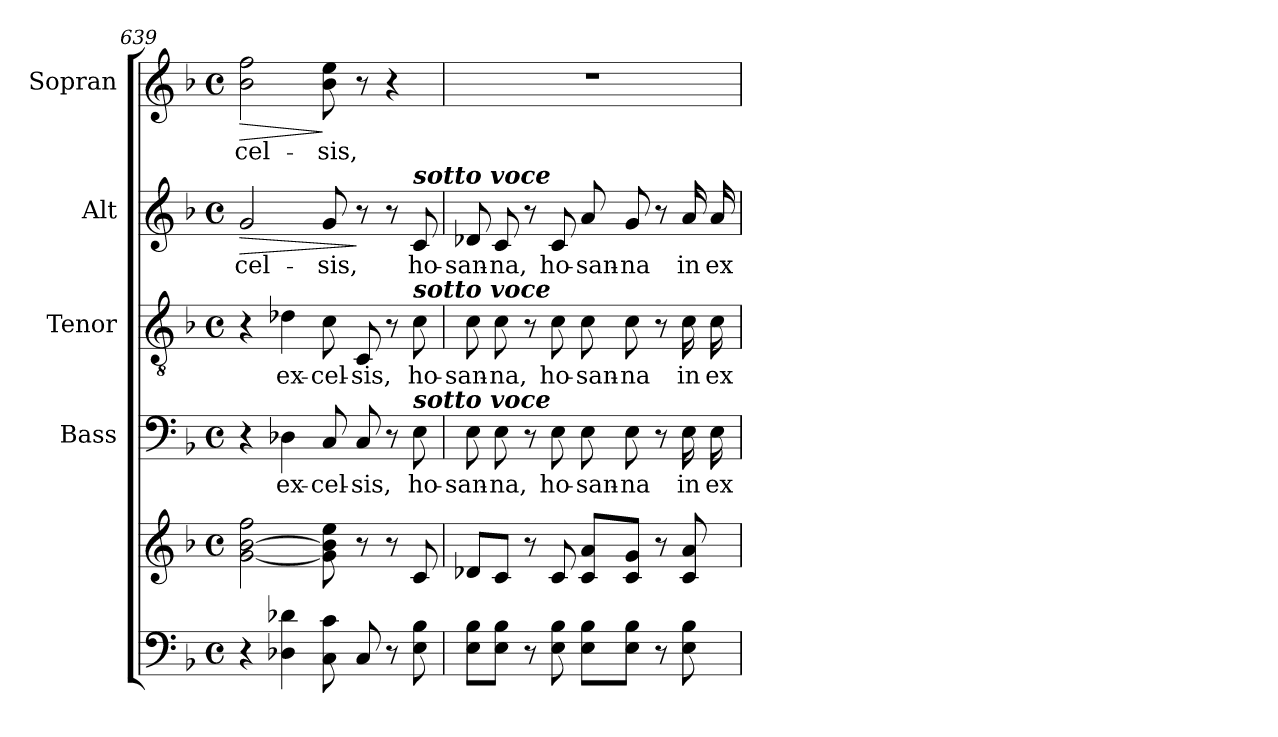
**kern	**kern	**kern	**text	**kern	**text	**kern	**text	**dynam	**kern	**text	**dynam
*part5	*part5	*part4	*part4	*part3	*part3	*part2	*part2	*part2	*part1	*part1	*part1
*staff6	*staff5	*staff4	*staff4	*staff3	*staff3	*staff2	*staff2	*staff2	*staff1	*staff1	*staff1
*	*	*I"Bass	*	*I"Tenor	*	*I"Alt	*	*	*I"Sopran	*	*
*	*	*I'B.	*	*I'T.	*	*I'A.	*	*	*I'S.	*	*
*clefF4	*clefG2	*clefF4	*	*clefGv2	*	*clefG2	*	*	*clefG2	*	*
*k[b-]	*k[b-]	*k[b-]	*	*k[b-]	*	*k[b-]	*	*	*k[b-]	*	*
*F:	*F:	*F:	*	*F:	*	*F:	*	*	*F:	*	*
*M4/4	*M4/4	*M4/4	*	*M4/4	*	*M4/4	*	*	*M4/4	*	*
*met(c)	*met(c)	*met(c)	*	*met(c)	*	*met(c)	*	*	*met(c)	*	*
=639	=639	=639	=639	=639	=639	=639	=639	=639	=639	=639	=639
!	!	!	!	!	!	!	!LO:LY:b	!LO:HP:b	!	!LO:LY:b	!LO:HP:b
4r	[2g\ [2b-\ 2ff\	4r	.	4r	.	2g/	-cel-	>	2b-\ 2ff\	-cel-	>
!	!	!	!LO:LY:b	!	!LO:LY:b	!	!	!	!	!	!
4D-X\ 4d-X\	.	4D-X\	ex-	4d-X\	ex-	.	.	.	.	.	.
!	!	!	!LO:LY:b	!	!LO:LY:b	!	!LO:LY:b	!	!	!LO:LY:b	!
8C\ 8c\	8g\] 8b-\] 8ee\	8C/	-cel-	8c\	-cel-	8g/	-sis,	.	8b-\ 8ee\	-sis,	]
!	!	!	!LO:LY:b	!	!LO:LY:b	!	!	!	!	!	!
8C/	8r	8C/	-sis,	8C/	-sis,	8r	.	]	8r	.	.
8r	8r	8r	.	8r	.	8r	.	.	4r	.	.
!	!	!	!	!	!	!LO:TX:a:Bi:t=sotto voce	!	!	!	!	!
!	!	!	!	!LO:TX:a:Bi:t=sotto voce	!	!	!	!	!	!	!
!	!	!LO:TX:a:Bi:t=sotto voce	!	!	!	!	!	!	!	!	!
!	!	!	!LO:LY:b	!	!LO:LY:b	!	!LO:LY:b	!	!	!	!
8E\ 8B-\	8c/	8E\	ho-	8c\	ho-	8c/	ho-	.	.	.	.
=640	=640	=640	=640	=640	=640	=640	=640	=640	=640	=640	=640
!	!	!	!LO:LY:b	!	!LO:LY:b	!	!LO:LY:b	!	!	!	!
8E\ 8B-\L	8d-X/L	8E\	-san-	8c\	-san-	8d-X/	-san-	.	1r	.	.
!	!	!	!LO:LY:b	!	!LO:LY:b	!	!LO:LY:b	!	!	!	!
8E\ 8B-\J	8c/J	8E\	-na,	8c\	-na,	8c/	-na,	.	.	.	.
8r	8r	8r	.	8r	.	8r	.	.	.	.	.
!	!	!	!LO:LY:b	!	!LO:LY:b	!	!LO:LY:b	!	!	!	!
8E\ 8B-\	8c/	8E\	ho-	8c\	ho-	8c/	ho-	.	.	.	.
!	!	!	!LO:LY:b	!	!LO:LY:b	!	!LO:LY:b	!	!	!	!
8E\ 8B-\L	8c/ 8a/L	8E\	-san-	8c\	-san-	8a/	-san-	.	.	.	.
!	!	!	!LO:LY:b	!	!LO:LY:b	!	!LO:LY:b	!	!	!	!
8E\ 8B-\J	8c/ 8g/J	8E\	-na	8c\	-na	8g/	-na	.	.	.	.
8r	8r	8r	.	8r	.	8r	.	.	.	.	.
!	!	!	!LO:LY:b	!	!LO:LY:b	!	!LO:LY:b	!	!	!	!
8E\ 8B-\	8c/ 8a/	16E\	in	16c\	in	16a/	in	.	.	.	.
!	!	!	!LO:LY:b	!	!LO:LY:b	!	!LO:LY:b	!	!	!	!
.	.	16E\	ex-	16c\	ex-	16a/	ex-	.	.	.	.
=	=	=	=	=	=	=	=	=	=	=	=
*-	*-	*-	*-	*-	*-	*-	*-	*-	*-	*-	*-
